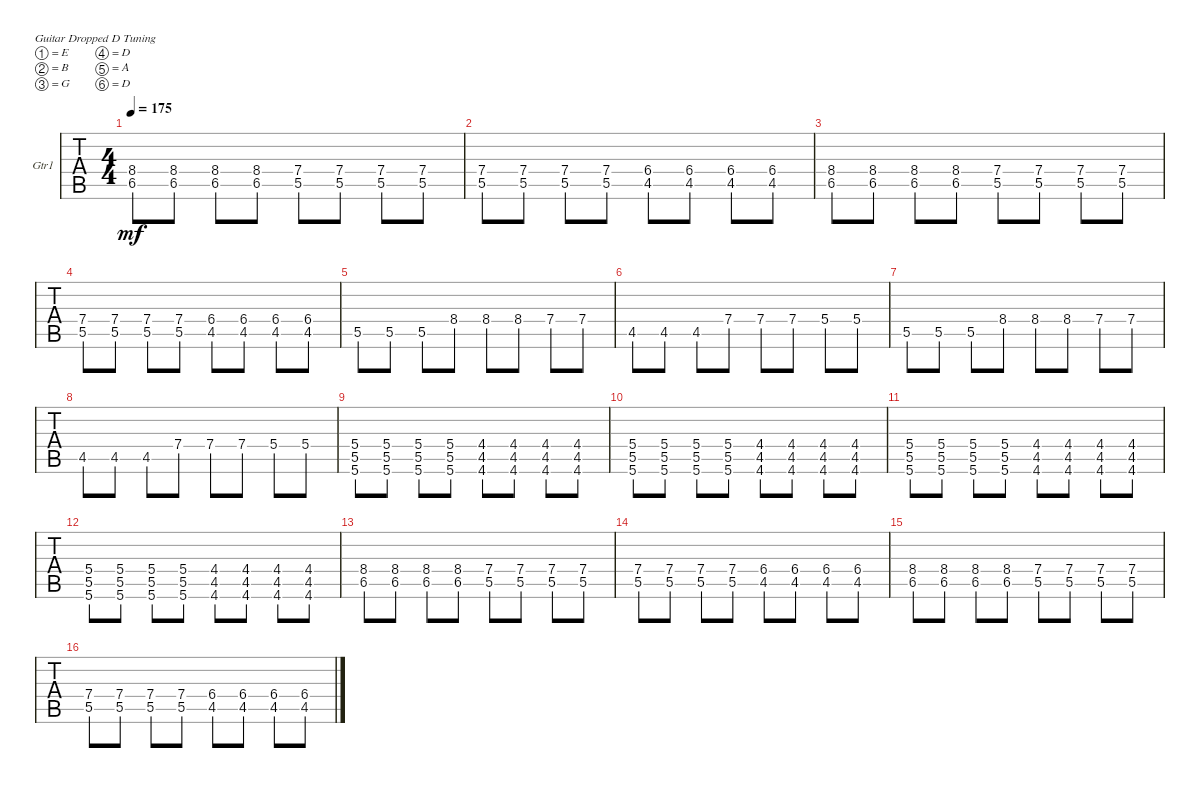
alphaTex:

\defaultSystemsLayout 4
\bracketExtendMode groupsimilarinstruments
\firstSystemTrackNameOrientation horizontal
\otherSystemsTrackNameOrientation horizontal
\track ("Electric Guitar 1" "Gtr1") {instrument distortionguitar}
\staff {tabs}
\tuning (E4 B3 G3 D3 A2 D2)
\ts (4 4)
\tempo 175
\clef g2
\ks c
(8.4 6.5).8{dy mf instrument distortionguitar} (8.4 6.5).8 (8.4 6.5).8 (8.4 6.5).8 (7.4 5.5).8 (7.4 5.5).8 (7.4 5.5).8 (7.4 5.5).8 |
(7.4 5.5).8 (7.4 5.5).8 (7.4 5.5).8 (7.4 5.5).8 (6.4 4.5).8 (6.4 4.5).8 (6.4 4.5).8 (6.4 4.5).8 |
(8.4 6.5).8 (8.4 6.5).8 (8.4 6.5).8 (8.4 6.5).8 (7.4 5.5).8 (7.4 5.5).8 (7.4 5.5).8 (7.4 5.5).8 |
(7.4 5.5).8 (7.4 5.5).8 (7.4 5.5).8 (7.4 5.5).8 (6.4 4.5).8 (6.4 4.5).8 (6.4 4.5).8 (6.4 4.5).8 |
5.5.8 5.5.8 5.5.8 8.4.8 8.4.8 8.4.8 7.4.8 7.4.8 |
4.5.8 4.5.8 4.5.8 7.4.8 7.4.8 7.4.8 5.4.8 5.4.8 |
5.5.8 5.5.8 5.5.8 8.4.8 8.4.8 8.4.8 7.4.8 7.4.8 |
4.5.8 4.5.8 4.5.8 7.4.8 7.4.8 7.4.8 5.4.8 5.4.8 |
(5.6 5.5 5.4).8 (5.6 5.5 5.4).8 (5.6 5.5 5.4).8 (5.6 5.5 5.4).8 (4.6 4.5 4.4).8 (4.6 4.5 4.4).8 (4.6 4.5 4.4).8 (4.6 4.5 4.4).8 |
(5.6 5.5 5.4).8 (5.6 5.5 5.4).8 (5.6 5.5 5.4).8 (5.6 5.5 5.4).8 (4.6 4.5 4.4).8 (4.6 4.5 4.4).8 (4.6 4.5 4.4).8 (4.6 4.5 4.4).8 |
(5.6 5.5 5.4).8 (5.6 5.5 5.4).8 (5.6 5.5 5.4).8 (5.6 5.5 5.4).8 (4.6 4.5 4.4).8 (4.6 4.5 4.4).8 (4.6 4.5 4.4).8 (4.6 4.5 4.4).8 |
(5.6 5.5 5.4).8 (5.6 5.5 5.4).8 (5.6 5.5 5.4).8 (5.6 5.5 5.4).8 (4.6 4.5 4.4).8 (4.6 4.5 4.4).8 (4.6 4.5 4.4).8 (4.6 4.5 4.4).8 |
(8.4 6.5).8 (8.4 6.5).8 (8.4 6.5).8 (8.4 6.5).8 (7.4 5.5).8 (7.4 5.5).8 (7.4 5.5).8 (7.4 5.5).8 |
(7.4 5.5).8 (7.4 5.5).8 (7.4 5.5).8 (7.4 5.5).8 (6.4 4.5).8 (6.4 4.5).8 (6.4 4.5).8 (6.4 4.5).8 |
(8.4 6.5).8 (8.4 6.5).8 (8.4 6.5).8 (8.4 6.5).8 (7.4 5.5).8 (7.4 5.5).8 (7.4 5.5).8 (7.4 5.5).8 |
(7.4 5.5).8 (7.4 5.5).8 (7.4 5.5).8 (7.4 5.5).8 (6.4 4.5).8 (6.4 4.5).8 (6.4 4.5).8 (6.4 4.5).8
